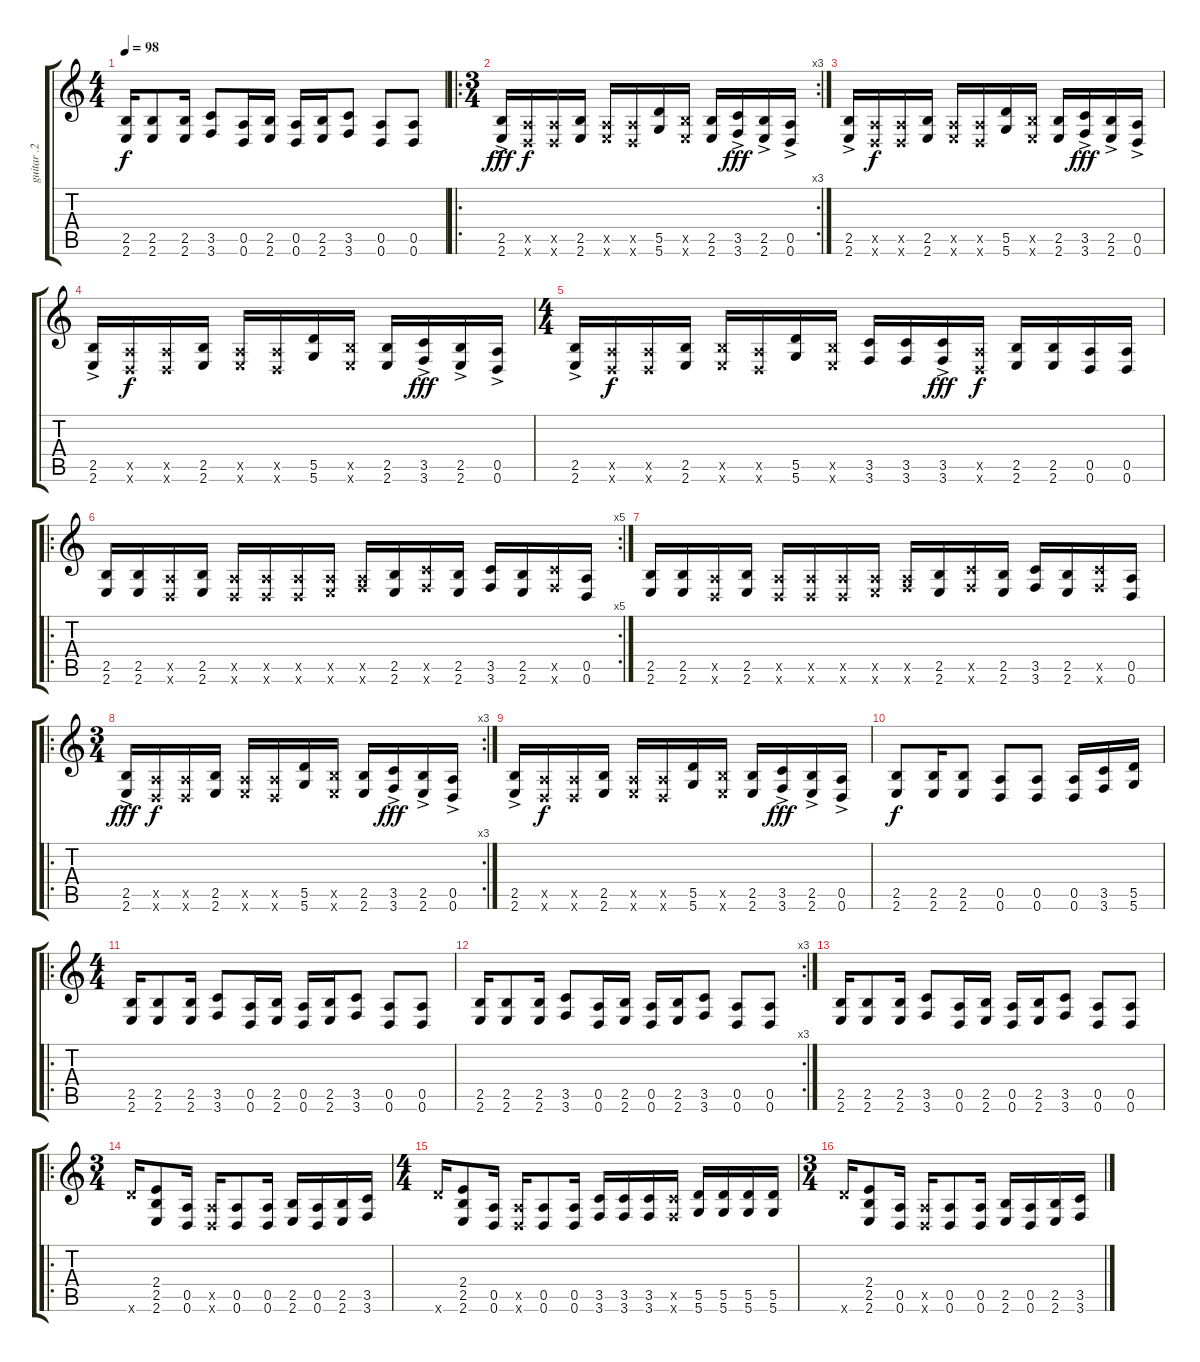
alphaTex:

\track ("guitar .2" "guitar .2") {instrument distortionguitar}
\staff {score tabs}
\tuning (E4 B3 G3 D3 A2 D2) {hide}
\ts (4 4)
\tempo 98
\clef g2
\ks c
(2.5 2.6).16{dy f} (2.5 2.6).8 (2.5 2.6).16 (3.5 3.6).8 (0.5 0.6).16 (2.5 2.6).16 (0.5 0.6).16 (2.5 2.6).16 (3.5 3.6).8 (0.5 0.6).8 (0.5 0.6).8 |
\ro
\rc 3
\ts (3 4)
(2.5{ac} 2.6).16{dy fff} (0.5{x} 0.6{x}).16{dy f} (0.5{x} 0.6{x}).16 (2.5 2.6).16 (0.5{x} 2.6{x}).16 (0.5{x} 0.6{x}).16 (5.5 5.6).16 (2.5{x} 2.6{x}).16 (2.5 2.6).16 (3.5{ac} 3.6).16{dy fff} (2.5{ac} 2.6).16 (0.5{ac} 0.6).16 |
(2.5{ac} 2.6).16 (0.5{x} 0.6{x}).16{dy f} (0.5{x} 0.6{x}).16 (2.5 2.6).16 (0.5{x} 2.6{x}).16 (0.5{x} 0.6{x}).16 (5.5 5.6).16 (2.5{x} 2.6{x}).16 (2.5 2.6).16 (3.5{ac} 3.6).16{dy fff} (2.5{ac} 2.6).16 (0.5{ac} 0.6).16 |
(2.5{ac} 2.6).16 (0.5{x} 0.6{x}).16{dy f} (0.5{x} 0.6{x}).16 (2.5 2.6).16 (0.5{x} 2.6{x}).16 (0.5{x} 0.6{x}).16 (5.5 5.6).16 (2.5{x} 2.6{x}).16 (2.5 2.6).16 (3.5{ac} 3.6).16{dy fff} (2.5{ac} 2.6).16 (0.5{ac} 0.6).16 |
\ts (4 4)
(2.5{ac} 2.6).16 (0.5{x} 0.6{x}).16{dy f} (0.5{x} 0.6{x}).16 (2.5 2.6).16 (2.5{x} 2.6{x}).16 (0.5{x} 0.6{x}).16 (5.5 5.6).16 (2.5{x} 2.6{x}).16 (3.5 3.6).16 (3.5 3.6).16 (3.5{ac} 3.6).16{dy fff} (0.5{x} 0.6{x}).16{dy f} (2.5 2.6).16 (2.5 2.6).16 (0.5 0.6).16 (0.5 0.6).16 |
\ro
\rc 5
(2.5 2.6).16 (2.5 2.6).16 (0.5{x} 0.6{x}).16 (2.5 2.6).16 (0.5{x} 0.6{x}).16 (0.5{x} 0.6{x}).16 (0.5{x} 0.6{x}).16 (0.5{x} 2.6{x}).16 (0.5{x} 3.6{x}).16 (2.5 2.6).16 (3.5{x} 3.6{x}).16 (2.5 2.6).16 (3.5 3.6).16 (2.5 2.6).16 (3.5{x} 3.6{x}).16 (0.5 0.6).16 |
(2.5 2.6).16 (2.5 2.6).16 (0.5{x} 0.6{x}).16 (2.5 2.6).16 (0.5{x} 0.6{x}).16 (0.5{x} 0.6{x}).16 (0.5{x} 0.6{x}).16 (0.5{x} 2.6{x}).16 (0.5{x} 3.6{x}).16 (2.5 2.6).16 (3.5{x} 3.6{x}).16 (2.5 2.6).16 (3.5 3.6).16 (2.5 2.6).16 (3.5{x} 3.6{x}).16 (0.5 0.6).16 |
\ro
\rc 3
\ts (3 4)
(2.5{ac} 2.6).16{dy fff} (0.5{x} 0.6{x}).16{dy f} (0.5{x} 0.6{x}).16 (2.5 2.6).16 (0.5{x} 2.6{x}).16 (0.5{x} 0.6{x}).16 (5.5 5.6).16 (2.5{x} 2.6{x}).16 (2.5 2.6).16 (3.5{ac} 3.6).16{dy fff} (2.5{ac} 2.6).16 (0.5{ac} 0.6).16 |
(2.5{ac} 2.6).16 (0.5{x} 0.6{x}).16{dy f} (0.5{x} 0.6{x}).16 (2.5 2.6).16 (0.5{x} 2.6{x}).16 (0.5{x} 0.6{x}).16 (5.5 5.6).16 (2.5{x} 2.6{x}).16 (2.5 2.6).16 (3.5{ac} 3.6).16{dy fff} (2.5{ac} 2.6).16 (0.5{ac} 0.6).16 |
(2.5 2.6).8{dy f} (2.5 2.6).16 (2.5 2.6).8 (0.5 0.6).8 (0.5 0.6).8 (0.5 0.6).16 (3.5 3.6).16 (5.5 5.6).16 |
\ro
\ts (4 4)
(2.5 2.6).16 (2.5 2.6).8 (2.5 2.6).16 (3.5 3.6).8 (0.5 0.6).16 (2.5 2.6).16 (0.5 0.6).16 (2.5 2.6).16 (3.5 3.6).8 (0.5 0.6).8 (0.5 0.6).8 |
\rc 3
(2.5 2.6).16 (2.5 2.6).8 (2.5 2.6).16 (3.5 3.6).8 (0.5 0.6).16 (2.5 2.6).16 (0.5 0.6).16 (2.5 2.6).16 (3.5 3.6).8 (0.5 0.6).8 (0.5 0.6).8 |
(2.5 2.6).16 (2.5 2.6).8 (2.5 2.6).16 (3.5 3.6).8 (0.5 0.6).16 (2.5 2.6).16 (0.5 0.6).16 (2.5 2.6).16 (3.5 3.6).8 (0.5 0.6).8 (0.5 0.6).8 |
\ro
\ts (3 4)
12.6{x}.16 (2.4 2.5 2.6).8 (0.5 0.6).16 (0.5{x} 0.6{x}).16 (0.5 0.6).8 (0.5 0.6).16 (2.5 2.6).16 (0.5 0.6).16 (2.5 2.6).16 (3.5 3.6).16 |
\ts (4 4)
12.6{x}.16 (2.4 2.5 2.6).8 (0.5 0.6).16 (0.5{x} 0.6{x}).16 (0.5 0.6).8 (0.5 0.6).16 (3.5 3.6).16 (3.5 3.6).16 (3.5 3.6).16 (3.5{x} 3.6{x}).16 (5.5 5.6).16 (5.5 5.6).16 (5.5 5.6).16 (5.5 5.6).16 |
\ts (3 4)
12.6{x}.16 (2.4 2.5 2.6).8 (0.5 0.6).16 (0.5{x} 0.6{x}).16 (0.5 0.6).8 (0.5 0.6).16 (2.5 2.6).16 (0.5 0.6).16 (2.5 2.6).16 (3.5 3.6).16
